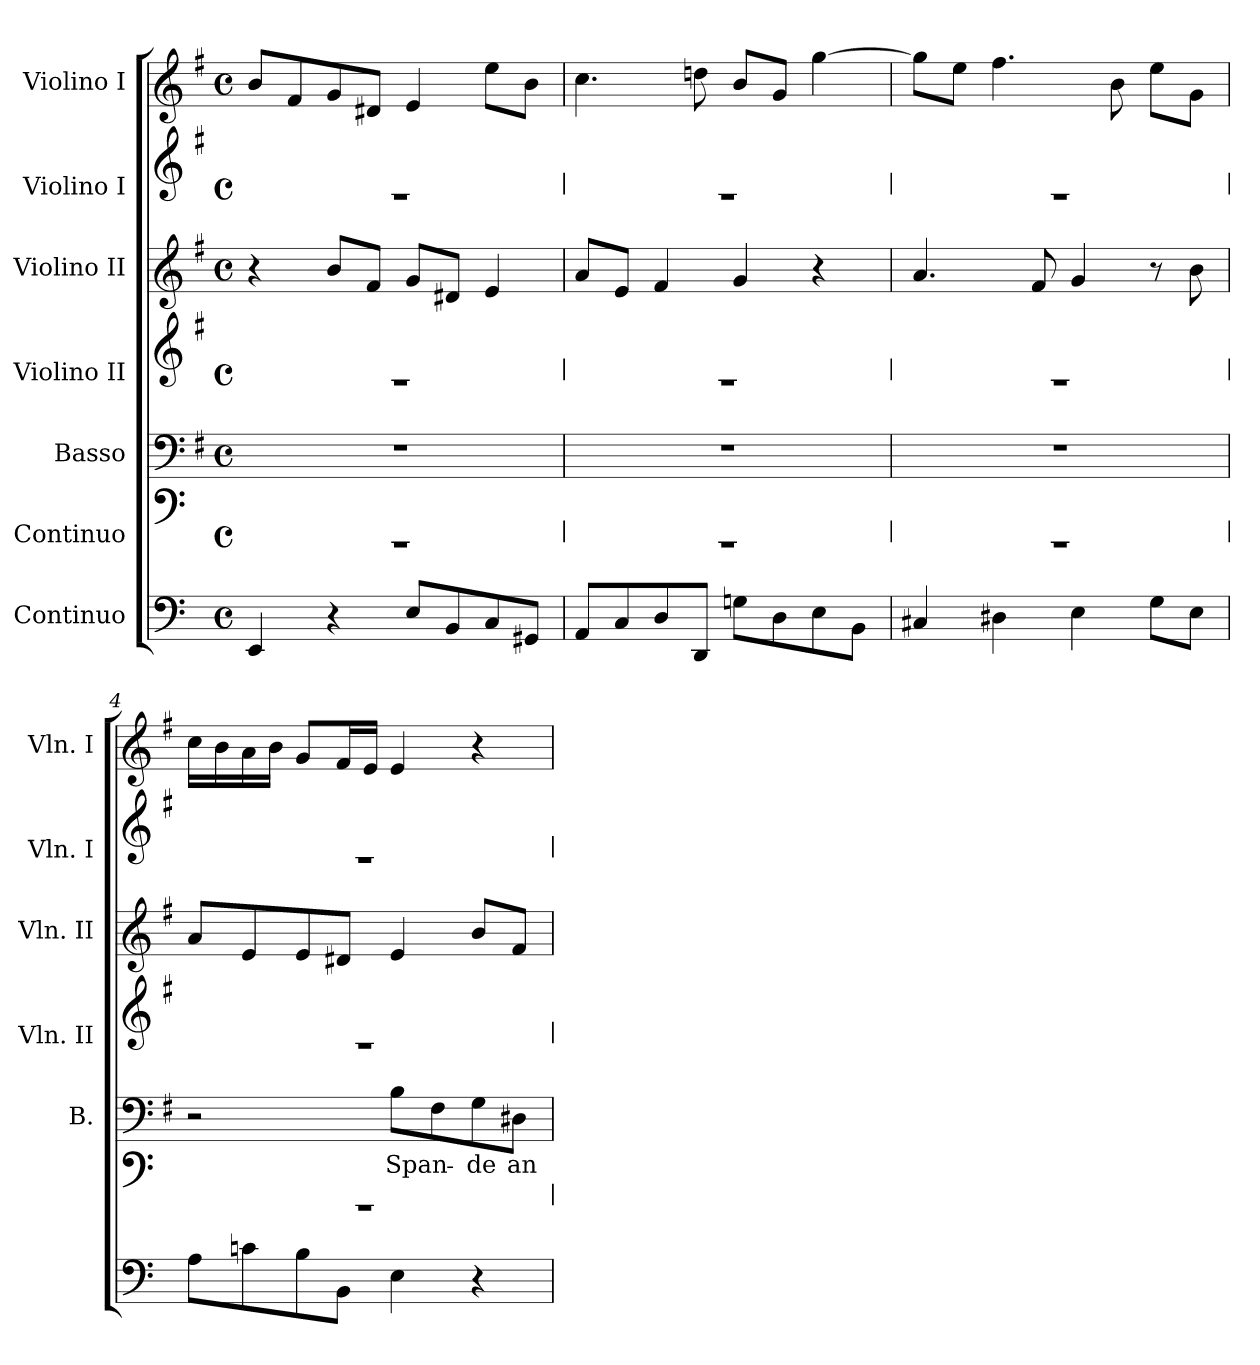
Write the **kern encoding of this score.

**kern	**kern	**kern	**text	**kern	**kern	**kern	**kern
*part7	*part6	*part5	*part5	*part4	*part3	*part2	*part1
*staff7	*staff6	*staff5	*staff5	*staff4	*staff3	*staff2	*staff1
*I"Continuo	*I"Continuo	*I"Basso	*	*I"Violino II	*I"Violino II	*I"Violino I	*I"Violino I
*	*	*I'B.	*	*I'Vln. II	*I'Vln. II	*I'Vln. I	*I'Vln. I
!!LO:PB:g=z
*	*stria0	*	*	*stria0	*	*stria0	*
*clefF4	*clefF4	*clefF4	*	*clefG2	*clefG2	*clefG2	*clefG2
*k[]	*k[]	*k[f#]	*	*k[f#]	*k[f#]	*k[f#]	*k[f#]
*a:	*a:	*e:	*	*e:	*e:	*e:	*e:
*M4/4	*M4/4	*M4/4	*	*M4/4	*M4/4	*M4/4	*M4/4
*met(c)	*met(c)	*met(c)	*	*met(c)	*met(c)	*met(c)	*met(c)
=1	=1	=1	=1	=1	=1	=1	=1
4EEi/	1r	1r	.	1r	4r	1r	8bi/L
.	.	.	.	.	.	.	8f#i/
4r	.	.	.	.	8bi/L	.	8gi/
.	.	.	.	.	8f#i/J	.	8d#Xi/J
8Ei/L	.	.	.	.	8gi/L	.	4ei/
8BBi/	.	.	.	.	8d#Xi/J	.	.
8Ci/	.	.	.	.	4ei/	.	8eei\L
8GG#Xi/J	.	.	.	.	.	.	8bi\J
=2	=2	=2	=2	=2	=2	=2	=2
8AAi/L	1r	1r	.	1r	8ai/L	1r	4.cci\
8Ci/	.	.	.	.	8ei/J	.	.
8Di/	.	.	.	.	4f#i/	.	.
8DDi/J	.	.	.	.	.	.	8ddni\
8Gni\L	.	.	.	.	4gi/	.	8bi/L
8Di\	.	.	.	.	.	.	8gi/J
8Ei\	.	.	.	.	4r	.	[4ggi\
8BBi\J	.	.	.	.	.	.	.
=3	=3	=3	=3	=3	=3	=3	=3
4C#Xi/	1r	1r	.	1r	4.ai/	1r	8ggi\L]
.	.	.	.	.	.	.	8eei\J
4D#Xi\	.	.	.	.	.	.	4.ff#i\
.	.	.	.	.	8f#i/	.	.
4Ei\	.	.	.	.	4gi/	.	.
.	.	.	.	.	.	.	8bi\
8Gi\L	.	.	.	.	8r	.	8eei\L
8Ei\J	.	.	.	.	8bi\	.	8gi\J
=4	=4	=4	=4	=4	=4	=4	=4
8Ai\L	1r	2r	.	1r	8ai/L	1r	16cci\LL
.	.	.	.	.	.	.	16bi\
8cni\	.	.	.	.	8ei/	.	16ai\
.	.	.	.	.	.	.	16bi\JJ
8Bi\	.	.	.	.	8ei/	.	8gi/L
8BBi\J	.	.	.	.	8d#Xi/J	.	16f#i/L
.	.	.	.	.	.	.	16ei/JJ
!	!	!	!LO:LY:b:color=#000000	!	!	!	!
4Ei\	.	8Bi\L	Span-	.	4ei/	.	4ei/
.	.	8F#i\	.	.	.	.	.
!	!	!	!LO:LY:b:color=#000000	!	!	!	!
4r	.	8Gi\	-de	.	8bi/L	.	4r
!	!	!	!LO:LY:b:color=#000000	!	!	!	!
.	.	8D#Xi\J	an-	.	8f#i/J	.	.
=	=	=	=	=	=	=	=
*-	*-	*-	*-	*-	*-	*-	*-
